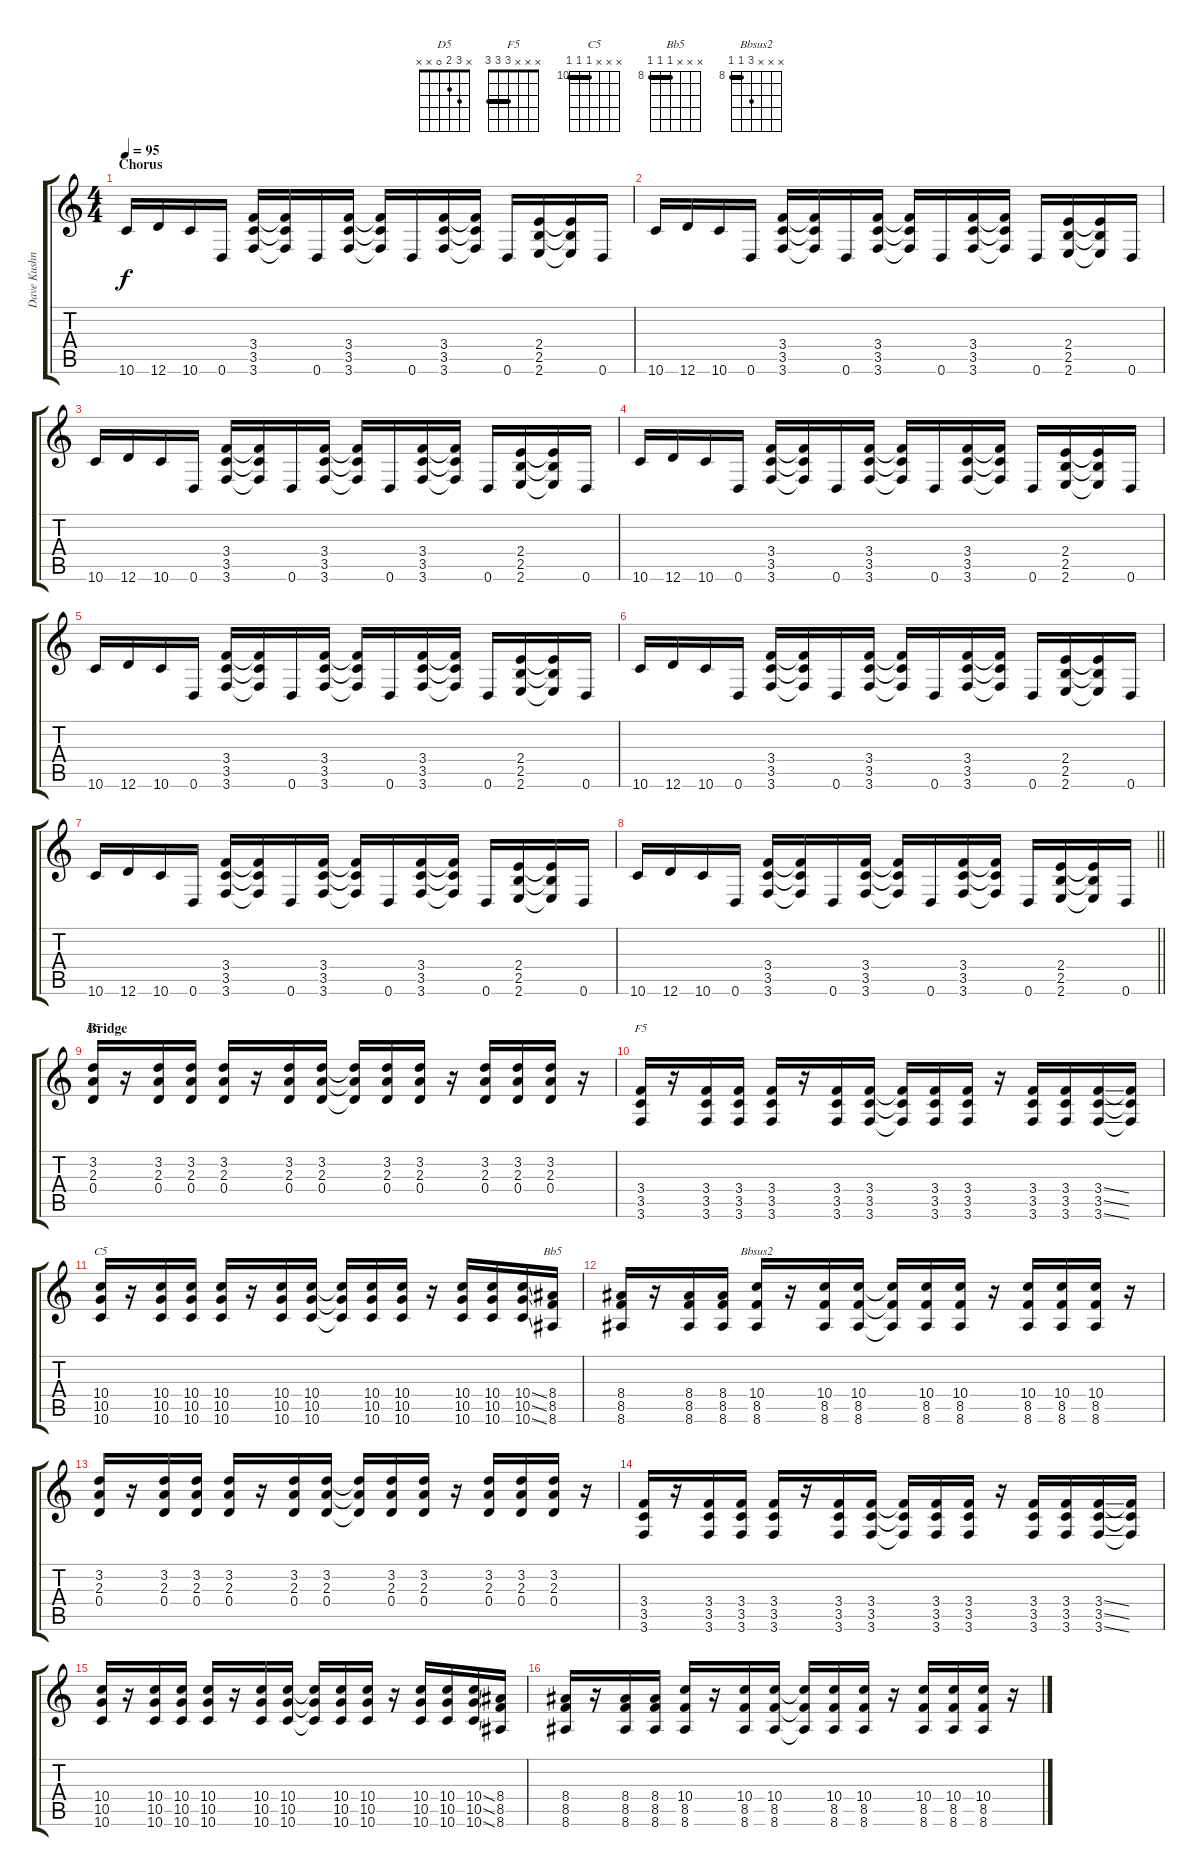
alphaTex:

\track ("Dave Kushner" "Dave Kushn") {instrument electricguitarclean}
\staff {score tabs}
\tuning (E4 B3 G3 D3 A2 D2) {hide}
\chord ("D5" x 3 2 0 x x)
\chord ("F5" x x x 3 3 3) {barre 3}
\chord ("C5" x x x 10 10 10) {firstfret 10 barre 10}
\chord ("Bb5" x x x 8 8 8) {firstfret 8 barre 8}
\chord ("Bbsus2" x x x 10 8 8) {firstfret 8 barre 8}
\ts (4 4)
\section ("" "Chorus")
\tempo 95
\clef g2
\ks c
10.6.16{dy f} 12.6.16 10.6.16 0.6.16 (3.4 3.5 3.6).16 (3.4{t} 3.5{t} 3.6{t}).16 0.6.16 (3.4 3.5 3.6).16 (3.4{t} 3.5{t} 3.6{t}).16 0.6.16 (3.4 3.5 3.6).16 (3.4{t} 3.5{t} 3.6{t}).16 0.6.16 (2.4 2.5 2.6).16 (2.4{t} 2.5{t} 2.6{t}).16 0.6.16 |
10.6.16 12.6.16 10.6.16 0.6.16 (3.4 3.5 3.6).16 (3.4{t} 3.5{t} 3.6{t}).16 0.6.16 (3.4 3.5 3.6).16 (3.4{t} 3.5{t} 3.6{t}).16 0.6.16 (3.4 3.5 3.6).16 (3.4{t} 3.5{t} 3.6{t}).16 0.6.16 (2.4 2.5 2.6).16 (2.4{t} 2.5{t} 2.6{t}).16 0.6.16 |
10.6.16 12.6.16 10.6.16 0.6.16 (3.4 3.5 3.6).16 (3.4{t} 3.5{t} 3.6{t}).16 0.6.16 (3.4 3.5 3.6).16 (3.4{t} 3.5{t} 3.6{t}).16 0.6.16 (3.4 3.5 3.6).16 (3.4{t} 3.5{t} 3.6{t}).16 0.6.16 (2.4 2.5 2.6).16 (2.4{t} 2.5{t} 2.6{t}).16 0.6.16 |
10.6.16 12.6.16 10.6.16 0.6.16 (3.4 3.5 3.6).16 (3.4{t} 3.5{t} 3.6{t}).16 0.6.16 (3.4 3.5 3.6).16 (3.4{t} 3.5{t} 3.6{t}).16 0.6.16 (3.4 3.5 3.6).16 (3.4{t} 3.5{t} 3.6{t}).16 0.6.16 (2.4 2.5 2.6).16 (2.4{t} 2.5{t} 2.6{t}).16 0.6.16 |
10.6.16 12.6.16 10.6.16 0.6.16 (3.4 3.5 3.6).16 (3.4{t} 3.5{t} 3.6{t}).16 0.6.16 (3.4 3.5 3.6).16 (3.4{t} 3.5{t} 3.6{t}).16 0.6.16 (3.4 3.5 3.6).16 (3.4{t} 3.5{t} 3.6{t}).16 0.6.16 (2.4 2.5 2.6).16 (2.4{t} 2.5{t} 2.6{t}).16 0.6.16 |
10.6.16 12.6.16 10.6.16 0.6.16 (3.4 3.5 3.6).16 (3.4{t} 3.5{t} 3.6{t}).16 0.6.16 (3.4 3.5 3.6).16 (3.4{t} 3.5{t} 3.6{t}).16 0.6.16 (3.4 3.5 3.6).16 (3.4{t} 3.5{t} 3.6{t}).16 0.6.16 (2.4 2.5 2.6).16 (2.4{t} 2.5{t} 2.6{t}).16 0.6.16 |
10.6.16 12.6.16 10.6.16 0.6.16 (3.4 3.5 3.6).16 (3.4{t} 3.5{t} 3.6{t}).16 0.6.16 (3.4 3.5 3.6).16 (3.4{t} 3.5{t} 3.6{t}).16 0.6.16 (3.4 3.5 3.6).16 (3.4{t} 3.5{t} 3.6{t}).16 0.6.16 (2.4 2.5 2.6).16 (2.4{t} 2.5{t} 2.6{t}).16 0.6.16 |
\barLineRight lightlight
10.6.16 12.6.16 10.6.16 0.6.16 (3.4 3.5 3.6).16 (3.4{t} 3.5{t} 3.6{t}).16 0.6.16 (3.4 3.5 3.6).16 (3.4{t} 3.5{t} 3.6{t}).16 0.6.16 (3.4 3.5 3.6).16 (3.4{t} 3.5{t} 3.6{t}).16 0.6.16 (2.4 2.5 2.6).16 (2.4{t} 2.5{t} 2.6{t}).16 0.6.16 |
\section ("" "Bridge")
(3.2 2.3 0.4).16{ch "D5" instrument electricguitarclean} r.16 (3.2 2.3 0.4).16 (3.2 2.3 0.4).16 (3.2 2.3 0.4).16 r.16 (3.2 2.3 0.4).16 (3.2 2.3 0.4).16 (3.2{t} 2.3{t} 0.4{t}).16 (3.2 2.3 0.4).16 (3.2 2.3 0.4).16 r.16 (3.2 2.3 0.4).16 (3.2 2.3 0.4).16 (3.2 2.3 0.4).16 r.16 |
(3.4 3.5 3.6).16{ch "F5"} r.16 (3.4 3.5 3.6).16 (3.4 3.5 3.6).16 (3.4 3.5 3.6).16 r.16 (3.4 3.5 3.6).16 (3.4 3.5 3.6).16 (3.4{t} 3.5{t} 3.6{t}).16 (3.4 3.5 3.6).16 (3.4 3.5 3.6).16 r.16 (3.4 3.5 3.6).16 (3.4 3.5 3.6).16 (3.4{ss} 3.5{ss} 3.6{ss}).16 (3.4{t} 3.5{t} 3.6{t}).16 |
(10.4 10.5 10.6).16{ch "C5"} r.16 (10.4 10.5 10.6).16 (10.4 10.5 10.6).16 (10.4 10.5 10.6).16 r.16 (10.4 10.5 10.6).16 (10.4 10.5 10.6).16 (10.4{t} 10.5{t} 10.6{t}).16 (10.4 10.5 10.6).16 (10.4 10.5 10.6).16 r.16 (10.4 10.5 10.6).16 (10.4 10.5 10.6).16 (10.4{ss} 10.5{ss} 10.6{ss}).16 (8.4 8.5 8.6).16{ch "Bb5"} |
(8.4 8.5 8.6).16 r.16 (8.4 8.5 8.6).16 (8.4 8.5 8.6).16 (10.4 8.5 8.6).16{ch "Bbsus2"} r.16 (10.4 8.5 8.6).16 (10.4 8.5 8.6).16 (10.4{t} 8.5{t} 8.6{t}).16 (10.4 8.5 8.6).16 (10.4 8.5 8.6).16 r.16 (10.4 8.5 8.6).16 (10.4 8.5 8.6).16 (10.4 8.5 8.6).16 r.16 |
(3.2 2.3 0.4).16{instrument electricguitarclean} r.16 (3.2 2.3 0.4).16 (3.2 2.3 0.4).16 (3.2 2.3 0.4).16 r.16 (3.2 2.3 0.4).16 (3.2 2.3 0.4).16 (3.2{t} 2.3{t} 0.4{t}).16 (3.2 2.3 0.4).16 (3.2 2.3 0.4).16 r.16 (3.2 2.3 0.4).16 (3.2 2.3 0.4).16 (3.2 2.3 0.4).16 r.16 |
(3.4 3.5 3.6).16 r.16 (3.4 3.5 3.6).16 (3.4 3.5 3.6).16 (3.4 3.5 3.6).16 r.16 (3.4 3.5 3.6).16 (3.4 3.5 3.6).16 (3.4{t} 3.5{t} 3.6{t}).16 (3.4 3.5 3.6).16 (3.4 3.5 3.6).16 r.16 (3.4 3.5 3.6).16 (3.4 3.5 3.6).16 (3.4{ss} 3.5{ss} 3.6{ss}).16 (3.4{t} 3.5{t} 3.6{t}).16 |
(10.4 10.5 10.6).16 r.16 (10.4 10.5 10.6).16 (10.4 10.5 10.6).16 (10.4 10.5 10.6).16 r.16 (10.4 10.5 10.6).16 (10.4 10.5 10.6).16 (10.4{t} 10.5{t} 10.6{t}).16 (10.4 10.5 10.6).16 (10.4 10.5 10.6).16 r.16 (10.4 10.5 10.6).16 (10.4 10.5 10.6).16 (10.4{ss} 10.5{ss} 10.6{ss}).16 (8.4 8.5 8.6).16 |
(8.4 8.5 8.6).16 r.16 (8.4 8.5 8.6).16 (8.4 8.5 8.6).16 (10.4 8.5 8.6).16 r.16 (10.4 8.5 8.6).16 (10.4 8.5 8.6).16 (10.4{t} 8.5{t} 8.6{t}).16 (10.4 8.5 8.6).16 (10.4 8.5 8.6).16 r.16 (10.4 8.5 8.6).16 (10.4 8.5 8.6).16 (10.4 8.5 8.6).16 r.16
